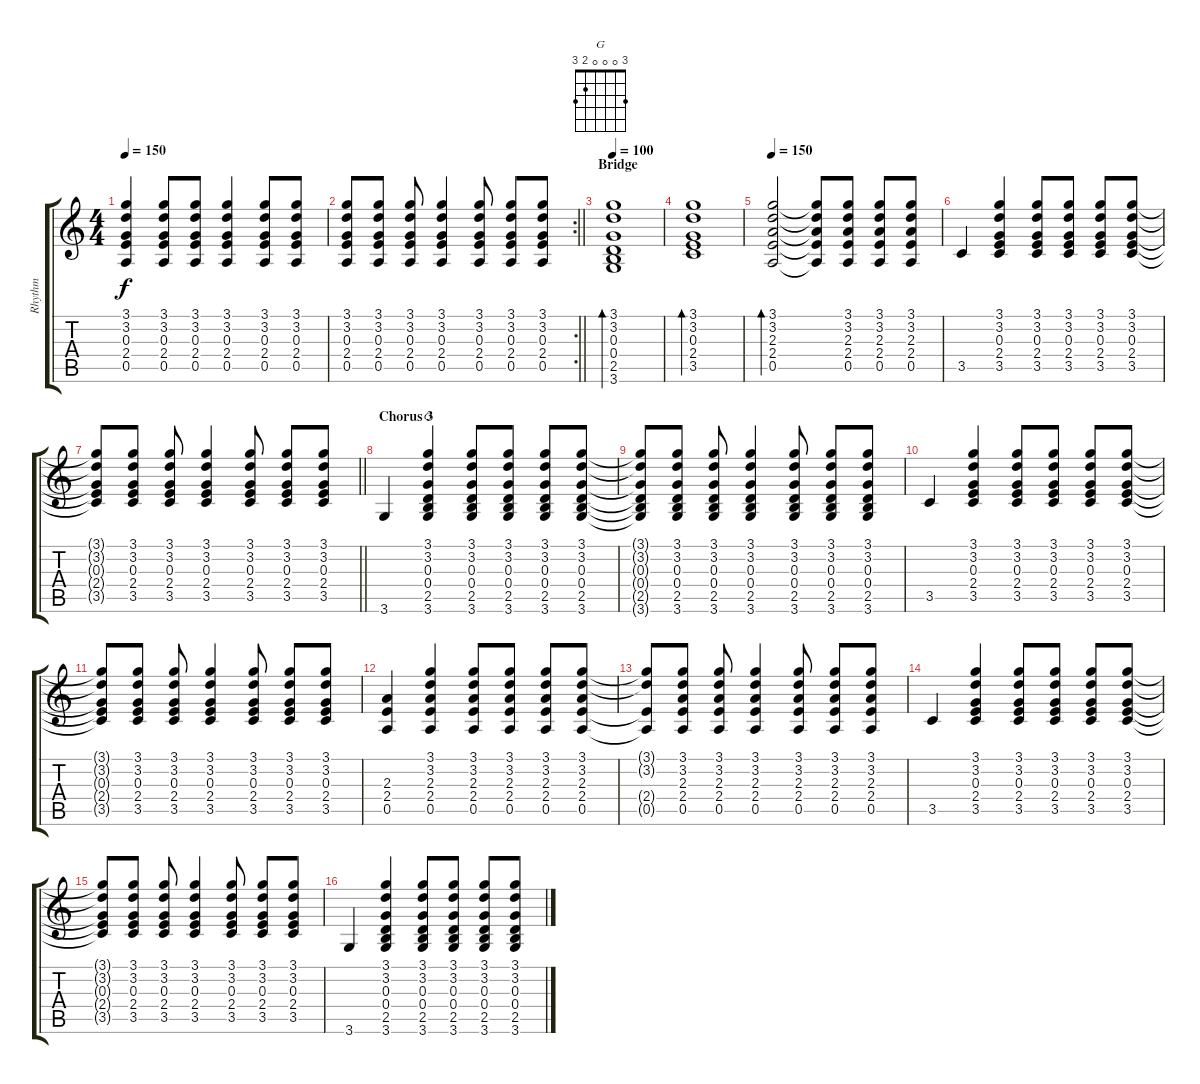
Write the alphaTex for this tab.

\track ("Rhythm" "Rhythm") {solo instrument acousticguitarsteel}
\staff {score tabs}
\tuning (E4 B3 G3 D3 A2 E2) {hide}
\chord ("G" 3 0 0 0 2 3)
\ts (4 4)
\tempo 150
\clef g2
\ks c
(3.1 3.2 0.3 2.4 0.5).4{dy f} (3.1 3.2 0.3 2.4 0.5).8 (3.1 3.2 0.3 2.4 0.5).8 (3.1 3.2 0.3 2.4 0.5).4 (3.1 3.2 0.3 2.4 0.5).8 (3.1 3.2 0.3 2.4 0.5).8 |
\rc 2
\barLineRight lightlight
(3.1 3.2 0.3 2.4 0.5).8 (3.1 3.2 0.3 2.4 0.5).8 (3.1 3.2 0.3 2.4 0.5).8 (3.1 3.2 0.3 2.4 0.5).4 (3.1 3.2 0.3 2.4 0.5).8 (3.1 3.2 0.3 2.4 0.5).8 (3.1 3.2 0.3 2.4 0.5).8 |
\section ("" "Bridge")
\tempo 100
(3.1 3.2 0.3 0.4 2.5 3.6).1{bd 120 volume 16} |
(3.1 3.2 0.3 2.4 3.5).1{bd 120} |
\tempo 150
(3.1 3.2 2.3 2.4 0.5).2{bd 60} (3.1{t} 3.2{t} 2.3{t} 2.4{t} 0.5{t}).8 (3.1 3.2 2.3 2.4 0.5).8 (3.1 3.2 2.3 2.4 0.5).8 (3.1 3.2 2.3 2.4 0.5).8 |
3.5.4 (3.1 3.2 0.3 2.4 3.5).4 (3.1 3.2 0.3 2.4 3.5).8 (3.1 3.2 0.3 2.4 3.5).8 (3.1 3.2 0.3 2.4 3.5).8 (3.1 3.2 0.3 2.4 3.5).8 |
\barLineRight lightlight
(3.1{t} 3.2{t} 0.3{t} 2.4{t} 3.5{t}).8 (3.1 3.2 0.3 2.4 3.5).8 (3.1 3.2 0.3 2.4 3.5).8 (3.1 3.2 0.3 2.4 3.5).4 (3.1 3.2 0.3 2.4 3.5).8 (3.1 3.2 0.3 2.4 3.5).8 (3.1 3.2 0.3 2.4 3.5).8 |
\section ("" "Chorus 3")
3.6.4 (3.1 3.2 0.3 0.4 2.5 3.6).4{ch "G"} (3.1 3.2 0.3 0.4 2.5 3.6).8 (3.1 3.2 0.3 0.4 2.5 3.6).8 (3.1 3.2 0.3 0.4 2.5 3.6).8 (3.1 3.2 0.3 0.4 2.5 3.6).8 |
(3.1{t} 3.2{t} 0.3{t} 0.4{t} 2.5{t} 3.6{t}).8 (3.1 3.2 0.3 0.4 2.5 3.6).8 (3.1 3.2 0.3 0.4 2.5 3.6).8 (3.1 3.2 0.3 0.4 2.5 3.6).4 (3.1 3.2 0.3 0.4 2.5 3.6).8 (3.1 3.2 0.3 0.4 2.5 3.6).8 (3.1 3.2 0.3 0.4 2.5 3.6).8 |
3.5.4 (3.1 3.2 0.3 2.4 3.5).4 (3.1 3.2 0.3 2.4 3.5).8 (3.1 3.2 0.3 2.4 3.5).8 (3.1 3.2 0.3 2.4 3.5).8 (3.1 3.2 0.3 2.4 3.5).8 |
(3.1{t} 3.2{t} 0.3{t} 2.4{t} 3.5{t}).8 (3.1 3.2 0.3 2.4 3.5).8 (3.1 3.2 0.3 2.4 3.5).8 (3.1 3.2 0.3 2.4 3.5).4 (3.1 3.2 0.3 2.4 3.5).8 (3.1 3.2 0.3 2.4 3.5).8 (3.1 3.2 0.3 2.4 3.5).8 |
(2.3 2.4 0.5).4 (3.1 3.2 2.3 2.4 0.5).4 (3.1 3.2 2.3 2.4 0.5).8 (3.1 3.2 2.3 2.4 0.5).8 (3.1 3.2 2.3 2.4 0.5).8 (3.1 3.2 2.3 2.4 0.5).8 |
(3.1{t} 3.2{t} 2.4{t} 0.5{t}).8 (3.1 3.2 2.3 2.4 0.5).8 (3.1 3.2 2.3 2.4 0.5).8 (3.1 3.2 2.3 2.4 0.5).4 (3.1 3.2 2.3 2.4 0.5).8 (3.1 3.2 2.3 2.4 0.5).8 (3.1 3.2 2.3 2.4 0.5).8 |
3.5.4 (3.1 3.2 0.3 2.4 3.5).4 (3.1 3.2 0.3 2.4 3.5).8 (3.1 3.2 0.3 2.4 3.5).8 (3.1 3.2 0.3 2.4 3.5).8 (3.1 3.2 0.3 2.4 3.5).8 |
(3.1{t} 3.2{t} 0.3{t} 2.4{t} 3.5{t}).8 (3.1 3.2 0.3 2.4 3.5).8 (3.1 3.2 0.3 2.4 3.5).8 (3.1 3.2 0.3 2.4 3.5).4 (3.1 3.2 0.3 2.4 3.5).8 (3.1 3.2 0.3 2.4 3.5).8 (3.1 3.2 0.3 2.4 3.5).8 |
3.6.4 (3.1 3.2 0.3 0.4 2.5 3.6).4 (3.1 3.2 0.3 0.4 2.5 3.6).8 (3.1 3.2 0.3 0.4 2.5 3.6).8 (3.1 3.2 0.3 0.4 2.5 3.6).8 (3.1 3.2 0.3 0.4 2.5 3.6).8
